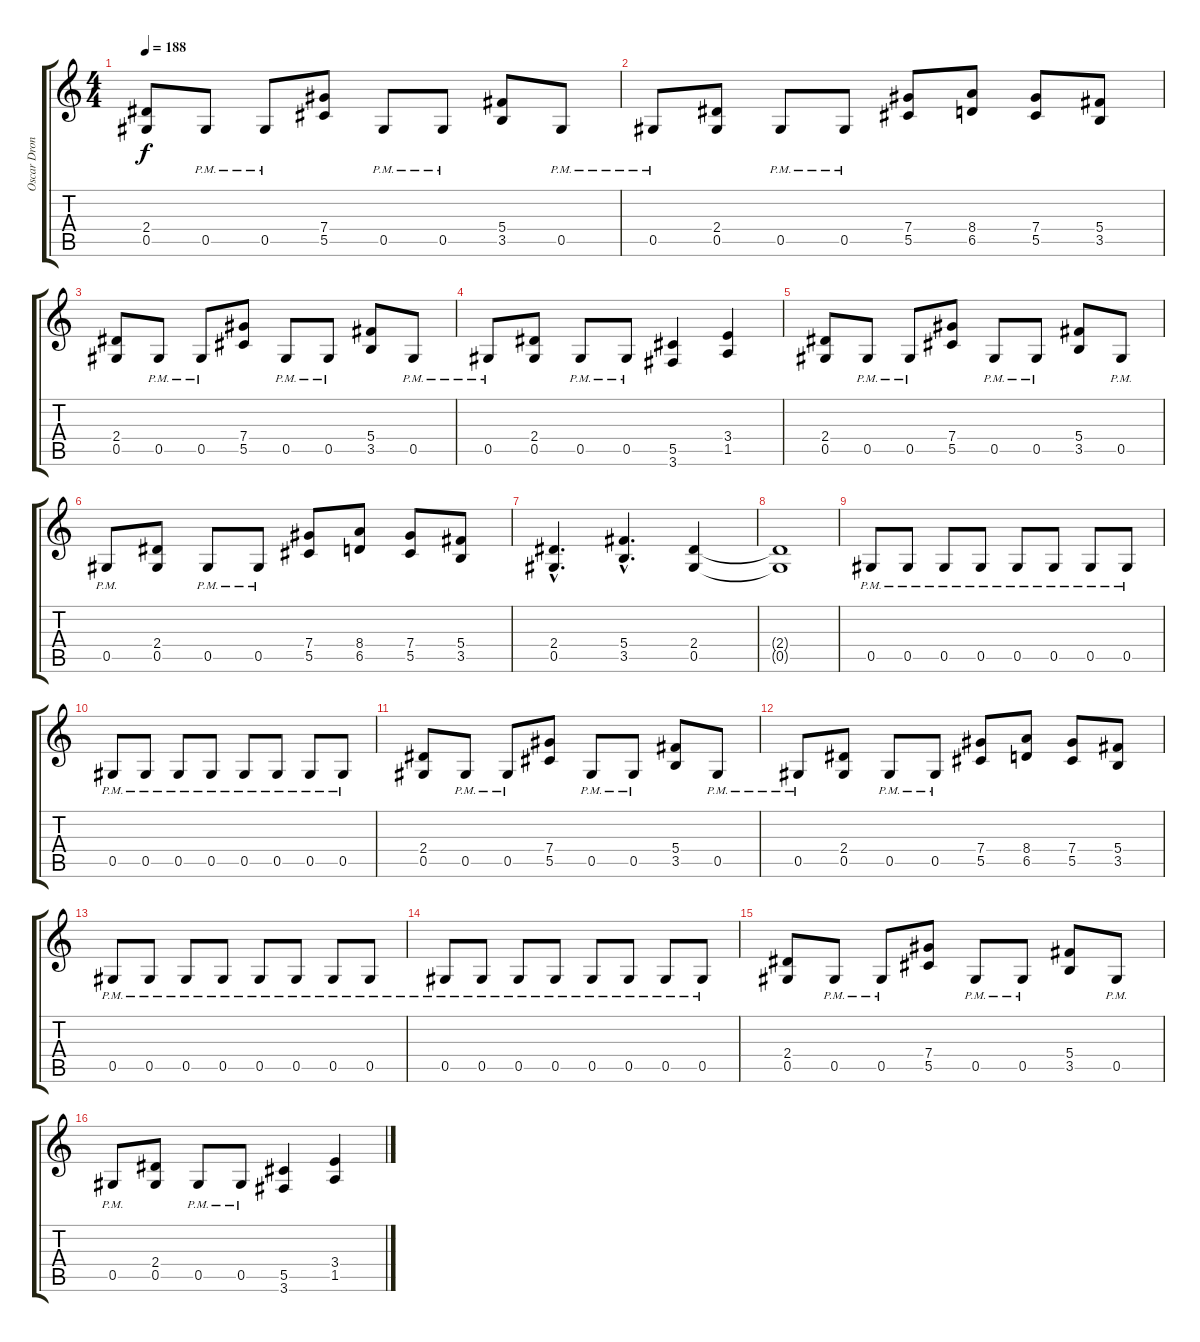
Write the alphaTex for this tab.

\track ("Oscar Dronjak" "Oscar Dron") {instrument distortionguitar}
\staff {score tabs}
\tuning (Eb4 Bb3 Gb3 Db3 Ab2 Eb2) {hide}
\ts (4 4)
\tempo 188
\clef g2
\ks c
(2.4 0.5).8{dy f} 0.5{pm}.8 0.5{pm}.8 (7.4 5.5).8 0.5{pm}.8 0.5{pm}.8 (5.4 3.5).8 0.5{pm}.8 |
0.5{pm}.8 (2.4 0.5).8 0.5{pm}.8 0.5{pm}.8 (7.4 5.5).8 (8.4 6.5).8 (7.4 5.5).8 (5.4 3.5).8 |
(2.4 0.5).8 0.5{pm}.8 0.5{pm}.8 (7.4 5.5).8 0.5{pm}.8 0.5{pm}.8 (5.4 3.5).8 0.5{pm}.8 |
0.5{pm}.8 (2.4 0.5).8 0.5{pm}.8 0.5{pm}.8 (5.5 3.6).4 (3.4 1.5).4 |
(2.4 0.5).8 0.5{pm}.8 0.5{pm}.8 (7.4 5.5).8 0.5{pm}.8 0.5{pm}.8 (5.4 3.5).8 0.5{pm}.8 |
0.5{pm}.8 (2.4 0.5).8 0.5{pm}.8 0.5{pm}.8 (7.4 5.5).8 (8.4 6.5).8 (7.4 5.5).8 (5.4 3.5).8 |
(2.4{hac} 0.5{hac}).4{d} (5.4{hac} 3.5{hac}).4{d} (2.4 0.5).4 |
(2.4{t} 0.5{t}).1 |
0.5{pm}.8 0.5{pm}.8 0.5{pm}.8 0.5{pm}.8 0.5{pm}.8 0.5{pm}.8 0.5{pm}.8 0.5{pm}.8 |
0.5{pm}.8 0.5{pm}.8 0.5{pm}.8 0.5{pm}.8 0.5{pm}.8 0.5{pm}.8 0.5{pm}.8 0.5{pm}.8 |
(2.4 0.5).8 0.5{pm}.8 0.5{pm}.8 (7.4 5.5).8 0.5{pm}.8 0.5{pm}.8 (5.4 3.5).8 0.5{pm}.8 |
0.5{pm}.8 (2.4 0.5).8 0.5{pm}.8 0.5{pm}.8 (7.4 5.5).8 (8.4 6.5).8 (7.4 5.5).8 (5.4 3.5).8 |
0.5{pm}.8 0.5{pm}.8 0.5{pm}.8 0.5{pm}.8 0.5{pm}.8 0.5{pm}.8 0.5{pm}.8 0.5{pm}.8 |
0.5{pm}.8 0.5{pm}.8 0.5{pm}.8 0.5{pm}.8 0.5{pm}.8 0.5{pm}.8 0.5{pm}.8 0.5{pm}.8 |
(2.4 0.5).8 0.5{pm}.8 0.5{pm}.8 (7.4 5.5).8 0.5{pm}.8 0.5{pm}.8 (5.4 3.5).8 0.5{pm}.8 |
0.5{pm}.8 (2.4 0.5).8 0.5{pm}.8 0.5{pm}.8 (5.5 3.6).4 (3.4 1.5).4
